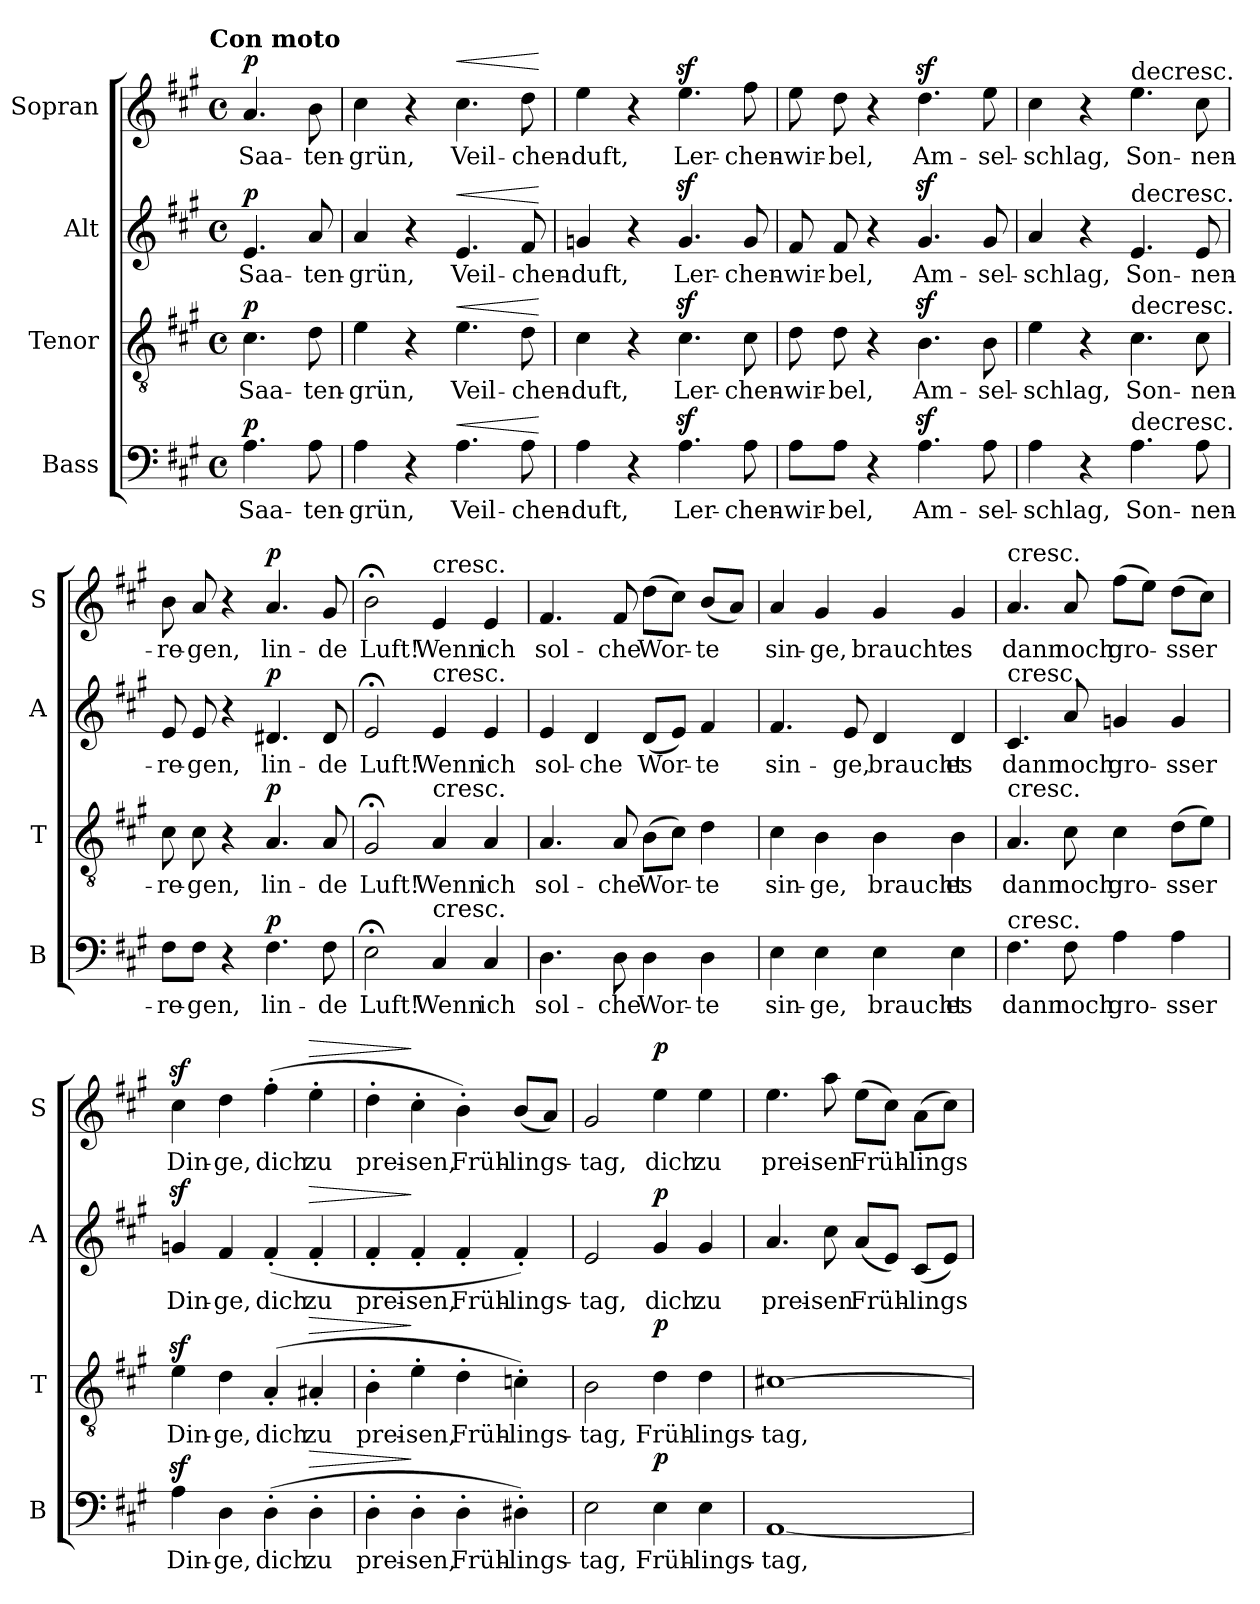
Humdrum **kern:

**kern	**text	**dynam	**kern	**text	**dynam	**kern	**text	**dynam	**kern	**text	**dynam
*part4	*part4	*part4	*part3	*part3	*part3	*part2	*part2	*part2	*part1	*part1	*part1
*staff4	*staff4	*staff4	*staff3	*staff3	*staff3	*staff2	*staff2	*staff2	*staff1	*staff1	*staff1
*I"Bass	*	*	*I"Tenor	*	*	*I"Alt	*	*	*I"Sopran	*	*
*I'B	*	*	*I'T	*	*	*I'A	*	*	*I'S	*	*
*clefF4	*	*	*clefGv2	*	*	*clefG2	*	*	*clefG2	*	*
*k[f#c#g#]	*	*	*k[f#c#g#]	*	*	*k[f#c#g#]	*	*	*k[f#c#g#]	*	*
!!LO:TX:omd:t=Con moto
*M4/4	*	*	*M4/4	*	*	*M4/4	*	*	*M4/4	*	*
*met(c)	*	*	*met(c)	*	*	*met(c)	*	*	*met(c)	*	*
*MM120	*	*	*MM120	*	*	*MM120	*	*	*MM120	*	*
=1	=1	=1	=1	=1	=1	=1	=1	=1	=1	=1	=1
!	!	!LO:DY:a	!	!	!LO:DY:a	!	!	!LO:DY:a	!	!	!LO:DY:a
4.A	Saa-	p	4.c#	Saa-	p	4.e	Saa-	p	4.a	Saa-	p
8A	-ten-	.	8d	-ten-	.	8a	-ten-	.	8b	-ten-	.
=	=	=	=	=	=	=	=	=	=	=	=
4A	-grün,	.	4e	-grün,	.	4a	-grün,	.	4cc#	-grün,	.
4r	.	.	4r	.	.	4r	.	.	4r	.	.
!	!	!LO:HP:a	!	!	!LO:HP:a	!	!	!LO:HP:a	!	!	!LO:HP:a
4.A	Veil-	<	4.e	Veil-	<	4.e	Veil-	<	4.cc#	Veil-	<
8A	-chen-	.	8d	-chen-	.	8f#	-chen-	.	8dd	-chen-	.
.	.	[	.	.	[	.	.	[	.	.	[
=	=	=	=	=	=	=	=	=	=	=	=
4A	-duft,	.	4c#	-duft,	.	4gn	-duft,	.	4ee	-duft,	.
4r	.	.	4r	.	.	4r	.	.	4r	.	.
4.Az>	Ler-	.	4.c#z>	Ler-	.	4.gz>	Ler-	.	4.eez>	Ler-	.
8A	-chen-	.	8c#	-chen-	.	8g	-chen-	.	8ff#	-chen-	.
=	=	=	=	=	=	=	=	=	=	=	=
8A\L	-wir-	.	8d	-wir-	.	8f#	-wir-	.	8ee	-wir-	.
8A\J	-bel,	.	8d	-bel,	.	8f#	-bel,	.	8dd	-bel,	.
4r	.	.	4r	.	.	4r	.	.	4r	.	.
4.Az>	Am-	.	4.Bz>	Am-	.	4.g#z>	Am-	.	4.ddz>	Am-	.
8A	-sel-	.	8B	-sel-	.	8g#	-sel-	.	8ee	-sel-	.
=	=	=	=	=	=	=	=	=	=	=	=
4A	-schlag,	.	4e	-schlag,	.	4a	-schlag,	.	4cc#	-schlag,	.
4r	.	.	4r	.	.	4r	.	.	4r	.	.
!	!	!	!	!	!	!	!	!	!LO:TX:a:t=decresc.	!	!
!	!	!	!	!	!	!LO:TX:a:t=decresc.	!	!	!	!	!
!	!	!	!LO:TX:a:t=decresc.	!	!	!	!	!	!	!	!
!LO:TX:a:t=decresc.	!	!	!	!	!	!	!	!	!	!	!
4.A	Son-	.	4.c#	Son-	.	4.e	Son-	.	4.ee	Son-	.
8A	-nen-	.	8c#	-nen-	.	8e	-nen-	.	8cc#	-nen-	.
=	=	=	=	=	=	=	=	=	=	=	=
8F#\L	-re-	.	8c#	-re-	.	8e	-re-	.	8b	-re-	.
8F#\J	-gen,	.	8c#	-gen,	.	8e	-gen,	.	8a	-gen,	.
4r	.	.	4r	.	.	4r	.	.	4r	.	.
!	!	!LO:DY:a	!	!	!LO:DY:a	!	!	!LO:DY:a	!	!	!LO:DY:a
4.F#	lin-	p	4.A	lin-	p	4.d#X	lin-	p	4.a	lin-	p
8F#	-de	.	8A	-de	.	8d#	-de	.	8g#	-de	.
=	=	=	=	=	=	=	=	=	=	=	=
2E;<	Luft!	.	2G#;<	Luft!	.	2e;<	Luft!	.	2b;<	Luft!	.
!	!	!	!	!	!	!	!	!	!LO:TX:a:t=cresc.	!	!
!	!	!	!	!	!	!LO:TX:a:t=cresc.	!	!	!	!	!
!	!	!	!LO:TX:a:t=cresc.	!	!	!	!	!	!	!	!
!LO:TX:a:t=cresc.	!	!	!	!	!	!	!	!	!	!	!
4C#	Wenn	.	4A	Wenn	.	4e	Wenn	.	4e	Wenn	.
4C#	ich	.	4A	ich	.	4e	ich	.	4e	ich	.
=	=	=	=	=	=	=	=	=	=	=	=
4.D	sol-	.	4.A	sol-	.	4e	sol-	.	4.f#	sol-	.
.	.	.	.	.	.	4d	-che	.	.	.	.
8D	-che	.	8A	-che	.	.	.	.	8f#	-che	.
4D	Wor-	.	(8BL	Wor-	.	(8dL	Wor-	.	(8ddL	Wor-	.
.	.	.	8c#J)	.	.	8eJ)	.	.	8cc#J)	.	.
4D	-te	.	4d	-te	.	4f#	-te	.	(8bL	-te	.
.	.	.	.	.	.	.	.	.	8aJ)	.	.
=	=	=	=	=	=	=	=	=	=	=	=
4E	sin-	.	4c#	sin-	.	4.f#	sin-	.	4a	sin-	.
4E	-ge,	.	4B	-ge,	.	.	.	.	4g#	-ge,	.
.	.	.	.	.	.	8e	-ge,	.	.	.	.
4E	braucht	.	4B	braucht	.	4d	braucht	.	4g#	braucht	.
4E	es	.	4B	es	.	4d	es	.	4g#	es	.
=	=	=	=	=	=	=	=	=	=	=	=
!	!	!	!	!	!	!	!	!	!LO:TX:a:t=cresc.	!	!
!	!	!	!	!	!	!LO:TX:a:t=cresc.	!	!	!	!	!
!	!	!	!LO:TX:a:t=cresc.	!	!	!	!	!	!	!	!
!LO:TX:a:t=cresc.	!	!	!	!	!	!	!	!	!	!	!
4.F#	dann	.	4.A	dann	.	4.c#	dann	.	4.a	dann	.
8F#	noch	.	8c#	noch	.	8a	noch	.	8a	noch	.
4A	gro-	.	4c#	gro-	.	4gn	gro-	.	(8ff#L	gro-	.
.	.	.	.	.	.	.	.	.	8eeJ)	.	.
4A	-sser	.	(8dL	-sser	.	4g	-sser	.	(8ddL	-sser	.
.	.	.	8eJ)	.	.	.	.	.	8cc#J)	.	.
=	=	=	=	=	=	=	=	=	=	=	=
4Az>	Din-	.	4ez>	Din-	.	4gnz>	Din-	.	4cc#z>	Din-	.
4D	-ge,	.	4d	-ge,	.	4f#	-ge,	.	4dd	-ge,	.
(4D'	dich	.	(4A'	dich	.	(4f#'	dich	.	(4ff#'	dich	.
!	!	!LO:HP:a	!	!	!LO:HP:a	!	!	!LO:HP:a	!	!	!LO:HP:a
4D'	zu	>	4A#X'	zu	>	4f#'	zu	>	4ee'	zu	>
=	=	=	=	=	=	=	=	=	=	=	=
4D'	prei-	.	4B'	prei-	.	4f#'	prei-	.	4dd'	prei-	.
4D'	-sen,	]	4e'	-sen,	]	4f#'	-sen,	]	4cc#'	-sen,	]
4D'	Früh-	.	4d'	Früh-	.	4f#'	Früh-	.	4b')	Früh-	.
4D#X')	-lings-	.	4cn')	-lings-	.	4f#')	-lings-	.	(8bL	-lings-	.
.	.	.	.	.	.	.	.	.	8aJ)	.	.
=	=	=	=	=	=	=	=	=	=	=	=
2E	-tag,	.	2B	-tag,	.	2e	-tag,	.	2g#	-tag,	.
!	!	!LO:DY:a	!	!	!LO:DY:a	!	!	!LO:DY:a	!	!	!LO:DY:a
4E	Früh-	p	4d	Früh-	p	4g#	dich	p	4ee	dich	p
4E	-lings-	.	4d	-lings-	.	4g#	zu	.	4ee	zu	.
=	=	=	=	=	=	=	=	=	=	=	=
[1AA	-tag,	.	[1c#X	-tag,	.	4.a	prei-	.	4.ee	prei-	.
.	.	.	.	.	.	8cc#	-sen	.	8aa	-sen	.
.	.	.	.	.	.	(8aL	Früh-	.	(8eeL	Früh-	.
.	.	.	.	.	.	8eJ)	.	.	8cc#J)	.	.
.	.	.	.	.	.	(8c#L	-lings-	.	(8aL	-lings-	.
.	.	.	.	.	.	8eJ)	.	.	8cc#J)	.	.
=	=	=	=	=	=	=	=	=	=	=	=
*-	*-	*-	*-	*-	*-	*-	*-	*-	*-	*-	*-
